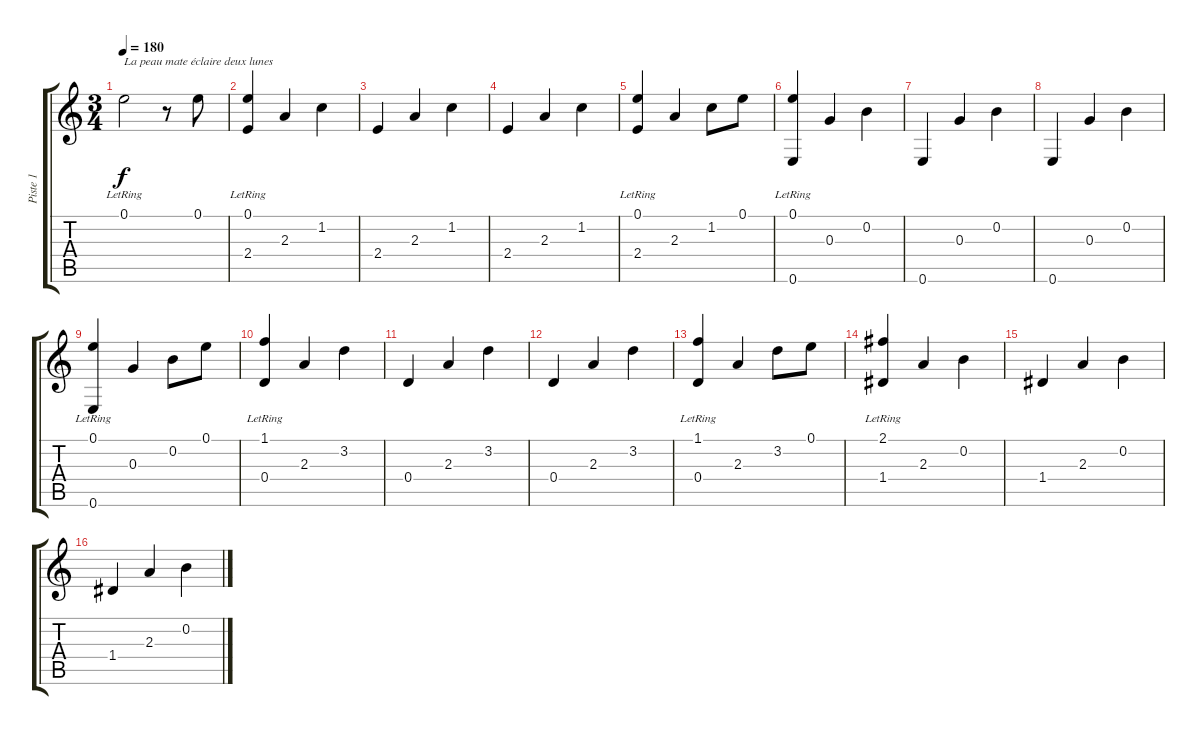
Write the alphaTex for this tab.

\track ("Piste 1" "Piste 1") {instrument acousticguitarnylon}
\staff {score tabs}
\tuning (E4 B3 G3 D3 A2 E2) {hide}
\ts (3 4)
\tempo 180
\clef g2
\ks c
0.1{lr}.2{txt "La peau mate éclaire deux lunes " dy f instrument acousticguitarnylon} r.8 0.1.8 |
(0.1{lr} 2.4).4 2.3.4 1.2.4 |
2.4.4 2.3.4 1.2.4 |
2.4.4 2.3.4 1.2.4 |
(0.1{lr} 2.4).4{txt ""} 2.3.4 1.2.8 0.1.8 |
(0.1{lr} 0.6).4 0.3.4 0.2.4 |
0.6.4 0.3.4 0.2.4 |
0.6.4 0.3.4 0.2.4 |
(0.1{lr} 0.6).4 0.3.4 0.2.8 0.1.8 |
(1.1{lr} 0.4).4 2.3.4 3.2.4 |
0.4.4 2.3.4 3.2.4 |
0.4.4 2.3.4 3.2.4 |
(1.1{lr} 0.4).4 2.3.4 3.2.8 0.1.8 |
(2.1{lr} 1.4).4 2.3.4 0.2.4 |
1.4.4 2.3.4 0.2.4 |
1.4.4 2.3.4 0.2.4
